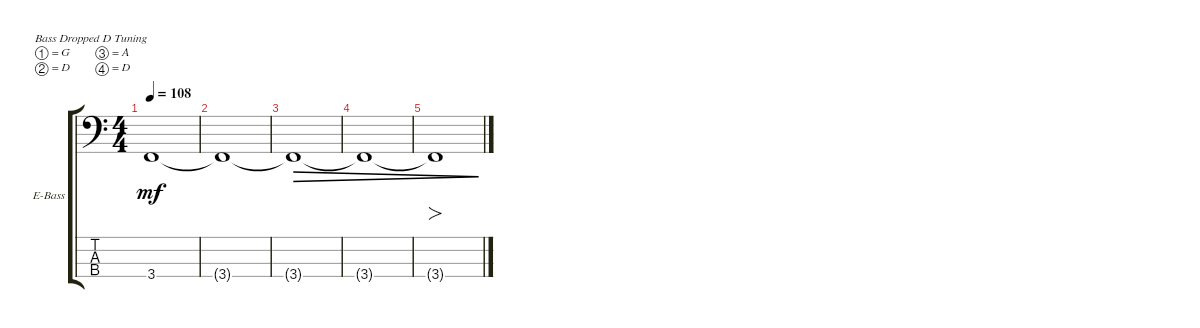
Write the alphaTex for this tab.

\defaultSystemsLayout 4
\bracketExtendMode groupsimilarinstruments
\firstSystemTrackNameOrientation horizontal
\otherSystemsTrackNameOrientation horizontal
\track ("E. Bass" "E-Bass") {instrument electricbassfinger}
\staff {score tabs}
\tuning (G2 D2 A1 D1)
\ts (4 4)
\tempo 108
\clef f4
\ks c
3.4{t}.1{dy mf} |
3.4{t}.1 |
3.4{t}.1{dec} |
3.4{t}.1{dec} |
3.4{t}.1{fo dec}
